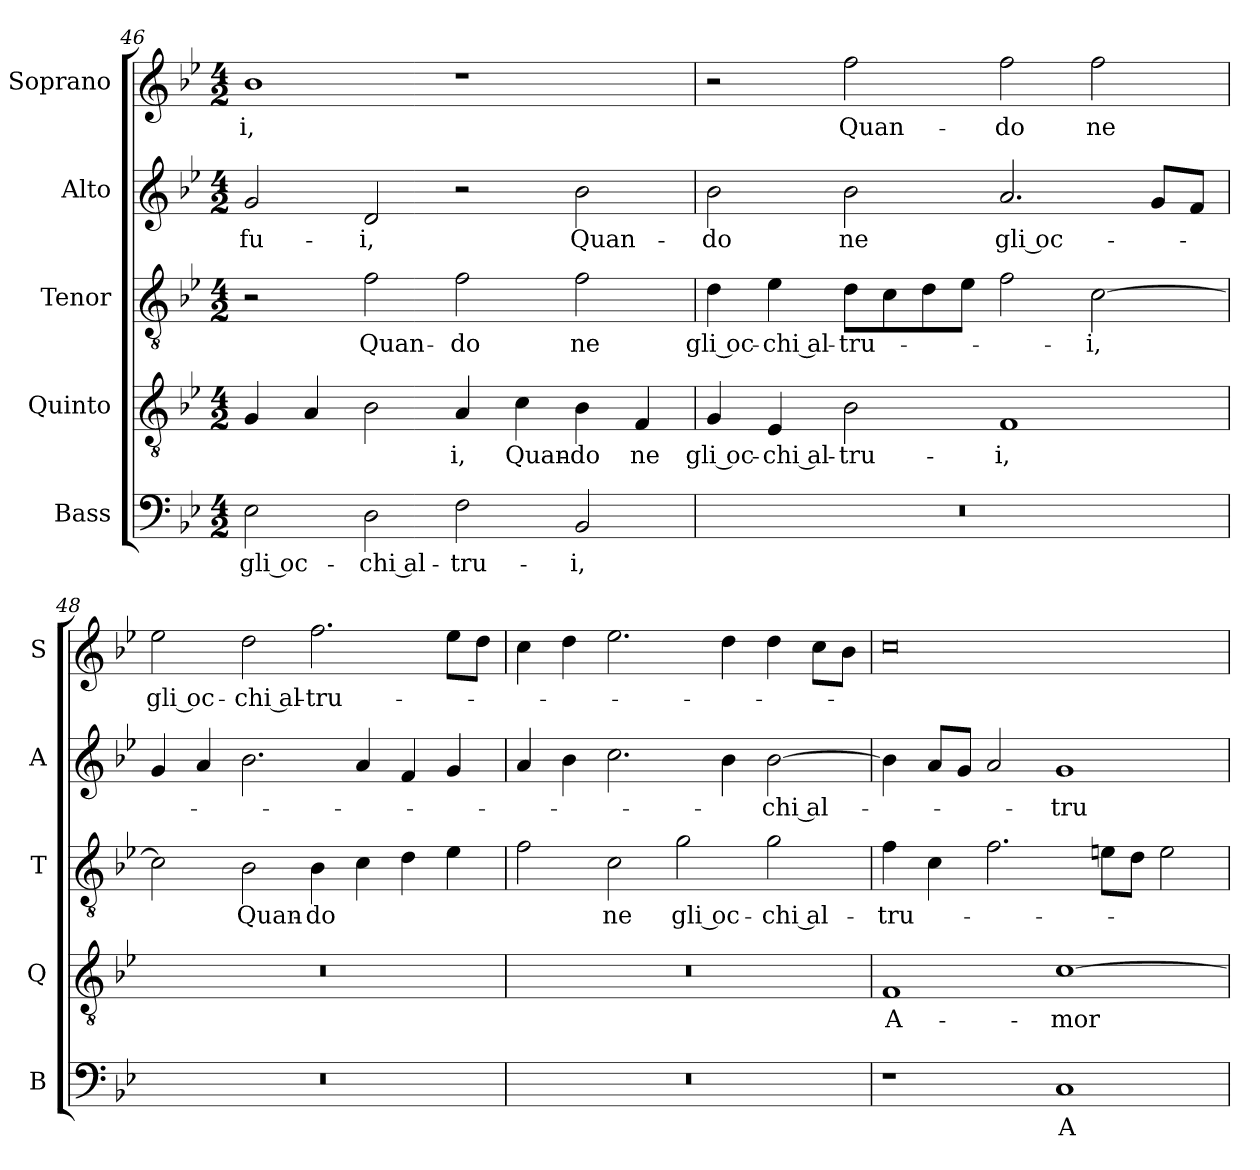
**kern	**text	**kern	**text	**kern	**text	**kern	**text	**kern	**text
*part5	*part5	*part4	*part4	*part3	*part3	*part2	*part2	*part1	*part1
*staff5	*staff5	*staff4	*staff4	*staff3	*staff3	*staff2	*staff2	*staff1	*staff1
*I"Bass	*	*I"Quinto	*	*I"Tenor	*	*I"Alto	*	*I"Soprano	*
*I'B	*	*I'Q	*	*I'T	*	*I'A	*	*I'S	*
*clefF4	*	*clefGv2	*	*clefGv2	*	*clefG2	*	*clefG2	*
*k[b-e-]	*	*k[b-e-]	*	*k[b-e-]	*	*k[b-e-]	*	*k[b-e-]	*
*B-:	*	*B-:	*	*B-:	*	*B-:	*	*B-:	*
*M4/2	*	*M4/2	*	*M4/2	*	*M4/2	*	*M4/2	*
=46	=46	=46	=46	=46	=46	=46	=46	=46	=46
!	!LO:LY:b	!	!	!	!	!	!	!	!
!	!	!	!	!	!	!	!LO:LY:b	!	!
!	!	!	!	!	!	!	!	!	!LO:LY:b
2E-\	gli oc-	4G/	.	2r	.	2g/	fu-	1b-	-i,
.	.	4A/	.	.	.	.	.	.	.
!	!LO:LY:b	!	!	!	!	!	!	!	!
!	!	!	!	!	!LO:LY:b	!	!	!	!
!	!	!	!	!	!	!	!LO:LY:b	!	!
2D\	-chi al-	2B-\	.	2f\	Quan-	2d/	-i,	.	.
!	!LO:LY:b	!	!	!	!	!	!	!	!
!	!	!	!LO:LY:b	!	!	!	!	!	!
!	!	!	!	!	!LO:LY:b	!	!	!	!
2F\	-tru-	4A/	-i,	2f\	-do	2r	.	1r	.
!	!	!	!LO:LY:b	!	!	!	!	!	!
.	.	4c\	Quan-	.	.	.	.	.	.
!	!LO:LY:b	!	!	!	!	!	!	!	!
!	!	!	!LO:LY:b	!	!	!	!	!	!
!	!	!	!	!	!LO:LY:b	!	!	!	!
!	!	!	!	!	!	!	!LO:LY:b	!	!
2BB-/	-i,	4B-\	-do	2f\	ne	2b-\	Quan-	.	.
!	!	!	!LO:LY:b	!	!	!	!	!	!
.	.	4F/	ne	.	.	.	.	.	.
!!LO:LB:g=z
=47	=47	=47	=47	=47	=47	=47	=47	=47	=47
!	!	!	!LO:LY:b	!	!	!	!	!	!
!	!	!	!	!	!LO:LY:b	!	!	!	!
!	!	!	!	!	!	!	!LO:LY:b	!	!
0r	.	4G/	gli oc-	4d\	gli oc-	2b-\	-do	2r	.
!	!	!	!LO:LY:b	!	!	!	!	!	!
!	!	!	!	!	!LO:LY:b	!	!	!	!
.	.	4E-/	-chi al-	4e-\	-chi al-	.	.	.	.
!	!	!	!LO:LY:b	!	!	!	!	!	!
!	!	!	!	!	!LO:LY:b	!	!	!	!
!	!	!	!	!	!	!	!LO:LY:b	!	!
!	!	!	!	!	!	!	!	!	!LO:LY:b
.	.	2B-\	-tru-	8d\L	-tru-	2b-\	ne	2ff\	Quan-
.	.	.	.	8c\	.	.	.	.	.
.	.	.	.	8d\	.	.	.	.	.
.	.	.	.	8e-\J	.	.	.	.	.
!	!	!	!LO:LY:b	!	!	!	!	!	!
!	!	!	!	!	!	!	!LO:LY:b	!	!
!	!	!	!	!	!	!	!	!	!LO:LY:b
.	.	1F	-i,	2f\	.	2.a/	gli oc-	2ff\	-do
!	!	!	!	!	!LO:LY:b	!	!	!	!
!	!	!	!	!	!	!	!	!	!LO:LY:b
.	.	.	.	[2c\	-i,	.	.	2ff\	ne
.	.	.	.	.	.	8g/L	.	.	.
.	.	.	.	.	.	8f/J	.	.	.
=48	=48	=48	=48	=48	=48	=48	=48	=48	=48
!	!	!	!	!	!	!	!	!	!LO:LY:b
0r	.	0r	.	2c\]	.	4g/	.	2ee-\	gli oc-
.	.	.	.	.	.	4a/	.	.	.
!	!	!	!	!	!LO:LY:b	!	!	!	!
!	!	!	!	!	!	!	!	!	!LO:LY:b
.	.	.	.	2B-\	Quan-	2.b-\	.	2dd\	-chi al-
!	!	!	!	!	!LO:LY:b	!	!	!	!
!	!	!	!	!	!	!	!	!	!LO:LY:b
.	.	.	.	4B-\	-do	.	.	2.ff\	-tru-
.	.	.	.	4c\	.	4a/	.	.	.
.	.	.	.	4d\	.	4f/	.	.	.
.	.	.	.	4e-\	.	4g/	.	8ee-\L	.
.	.	.	.	.	.	.	.	8dd\J	.
=49	=49	=49	=49	=49	=49	=49	=49	=49	=49
0r	.	0r	.	2f\	.	4a/	.	4cc\	.
.	.	.	.	.	.	4b-\	.	4dd\	.
!	!	!	!	!	!LO:LY:b	!	!	!	!
.	.	.	.	2c\	ne	2.cc\	.	2.ee-\	.
!	!	!	!	!	!LO:LY:b	!	!	!	!
.	.	.	.	2g\	gli oc-	.	.	.	.
.	.	.	.	.	.	4b-\	.	4dd\	.
!	!	!	!	!	!LO:LY:b	!	!	!	!
!	!	!	!	!	!	!	!LO:LY:b	!	!
.	.	.	.	2g\	-chi al-	[2b-\	-chi al-	4dd\	.
.	.	.	.	.	.	.	.	8cc\L	.
.	.	.	.	.	.	.	.	8b-\J	.
!!LO:LB:g=z
=50	=50	=50	=50	=50	=50	=50	=50	=50	=50
!	!	!	!LO:LY:b	!	!	!	!	!	!
!	!	!	!	!	!LO:LY:b	!	!	!	!
1r	.	1F	A-	4f\	-tru-	4b-\]	.	0cc	.
.	.	.	.	4c\	.	8a/L	.	.	.
.	.	.	.	.	.	8g/J	.	.	.
.	.	.	.	2.f\	.	2a/	.	.	.
!	!LO:LY:b	!	!	!	!	!	!	!	!
!	!	!	!LO:LY:b	!	!	!	!	!	!
!	!	!	!	!	!	!	!LO:LY:b	!	!
1C	A-	[1c	-mor	.	.	1g	-tru-	.	.
.	.	.	.	8en\L	.	.	.	.	.
.	.	.	.	8d\J	.	.	.	.	.
.	.	.	.	2e\	.	.	.	.	.
=	=	=	=	=	=	=	=	=	=
*-	*-	*-	*-	*-	*-	*-	*-	*-	*-
